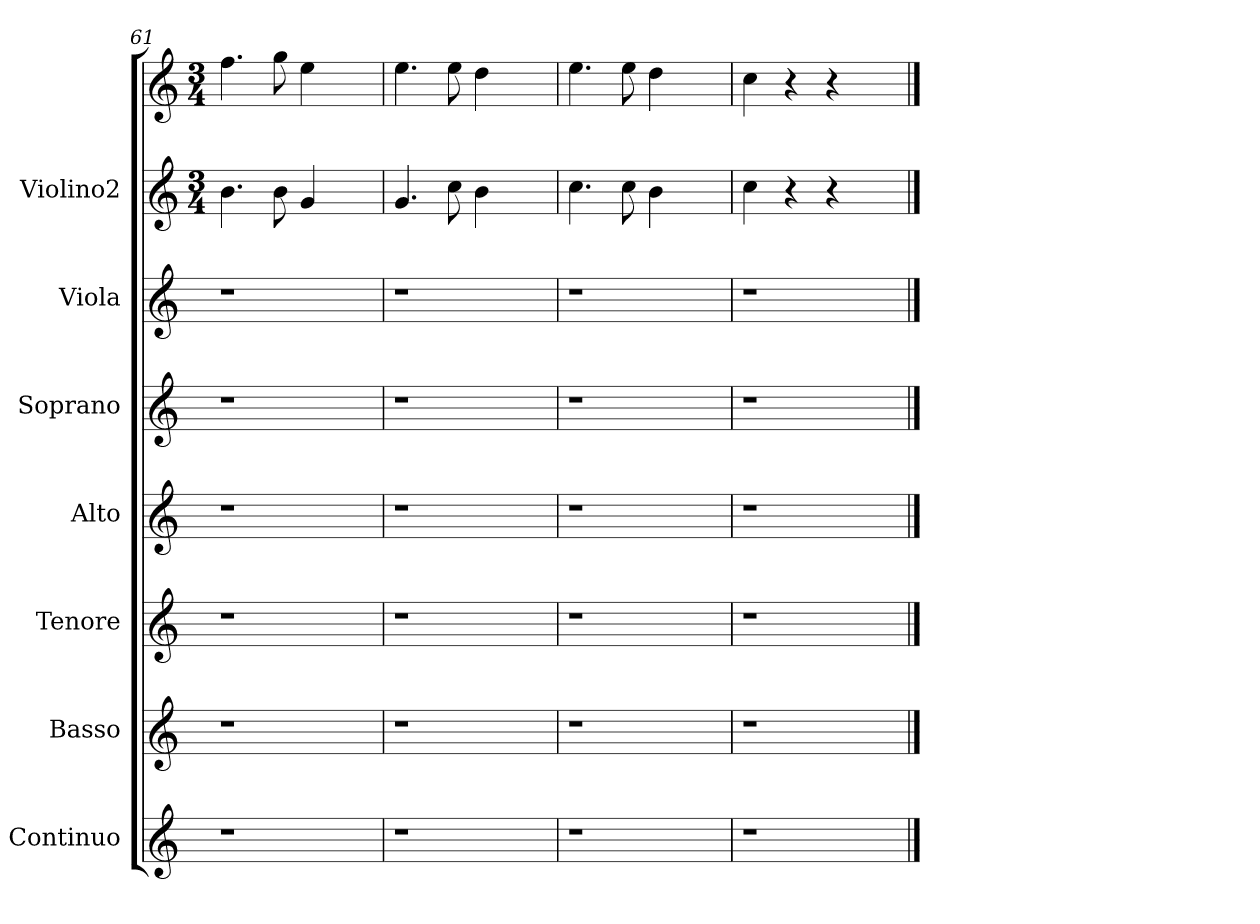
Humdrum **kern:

**kern	**kern	**kern	**kern	**kern	**kern	**kern	**kern
*part7	*part6	*part5	*part4	*part3	*part2	*part1	*part1
*staff8	*staff7	*staff6	*staff5	*staff4	*staff3	*staff2	*staff1
*I"Continuo	*I"Basso	*I"Tenore	*I"Alto	*I"Soprano	*I"Viola	*I"Violino2	*
*	*	*	*	*	*I'Vla	*I'Vln	*
*clefG2	*clefG2	*clefG2	*clefG2	*clefG2	*clefG2	*clefG2	*clefG2
*k[]	*k[]	*k[]	*k[]	*k[]	*k[]	*k[]	*k[]
*	*	*	*	*	*	*M3/4	*M3/4
=61	=61	=61	=61	=61	=61	=61	=61
1r	1r	1r	1r	1r	1r	4.b\	4.ff\
.	.	.	.	.	.	8b\	8gg\
.	.	.	.	.	.	4g/	4ee\
.	.	.	.	.	.	4ryy	4ryy
=62	=62	=62	=62	=62	=62	=62	=62
1r	1r	1r	1r	1r	1r	4.g/	4.ee\
.	.	.	.	.	.	8cc\	8ee\
.	.	.	.	.	.	4b\	4dd\
.	.	.	.	.	.	4ryy	4ryy
=63	=63	=63	=63	=63	=63	=63	=63
1r	1r	1r	1r	1r	1r	4.cc\	4.ee\
.	.	.	.	.	.	8cc\	8ee\
.	.	.	.	.	.	4b\	4dd\
.	.	.	.	.	.	4ryy	4ryy
=64	=64	=64	=64	=64	=64	=64	=64
1r	1r	1r	1r	1r	1r	4cc\	4cc\
.	.	.	.	.	.	4r	4r
.	.	.	.	.	.	4r	4r
.	.	.	.	.	.	4ryy	4ryy
==	==	==	==	==	==	==	==
*-	*-	*-	*-	*-	*-	*-	*-
